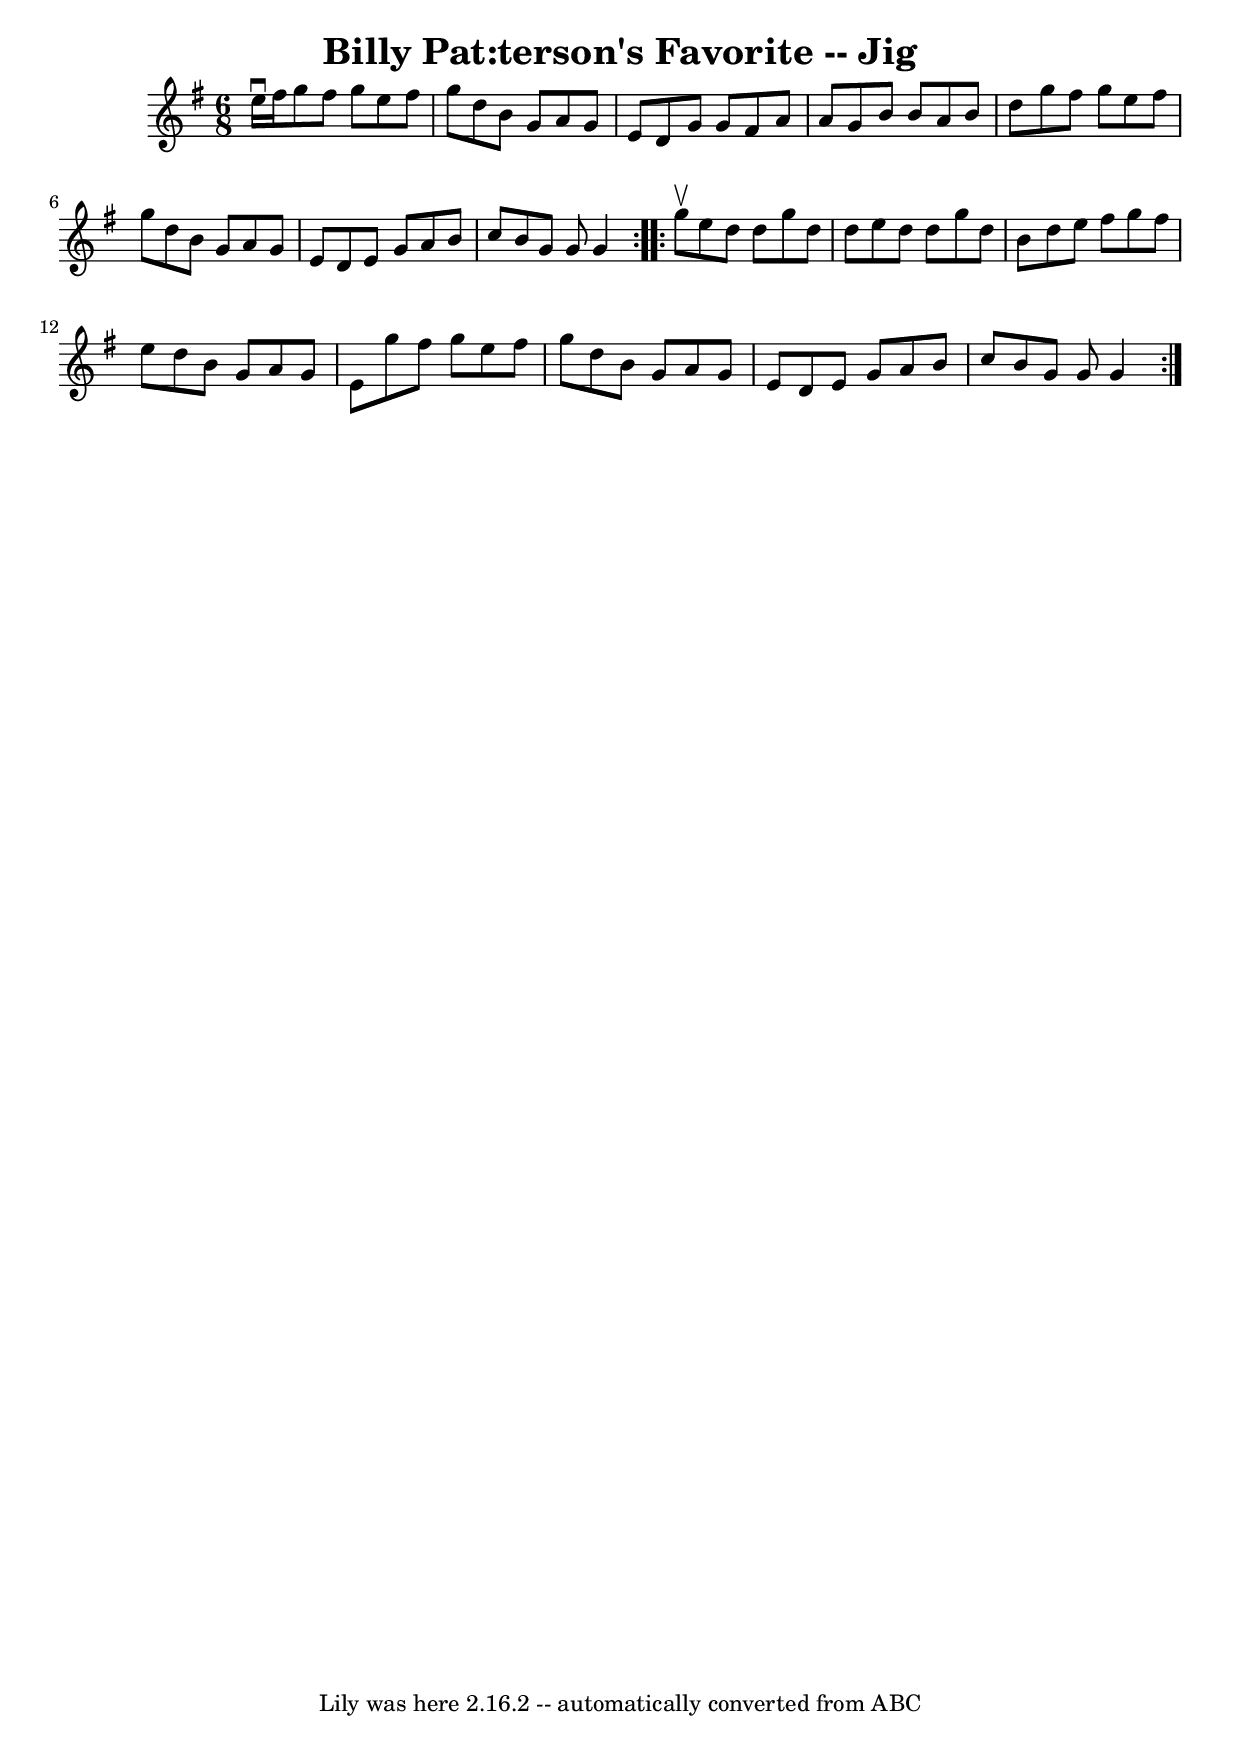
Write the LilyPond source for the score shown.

\version "2.7.40"
\include "Mammoth.ily"
\header {
	%% book = "Ryan's Mammoth Collection"
	crossRefNumber = "1"
	footnotes = "\\\\83 422"
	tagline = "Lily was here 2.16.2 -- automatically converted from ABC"
	title = "Billy Pat:terson's Favorite -- Jig"
}
voicedefault =  {


\repeat volta 2 {
\time 6/8 
\key g \major e''16^\downbow fis''16  |
 g''8    
fis''8 g''8 e''8 fis''8 g''8    |
 d''8 b'8 g'8    
a'8 g'8 e'8    |
 d'8 g'8 g'8 fis'8 a'8 a'8    
|
 g'8 b'8 b'8 a'8 b'8 d''8    |
 g''8    
fis''8 g''8 e''8 fis''8 g''8    |
 d''8 b'8 g'8    
a'8 g'8 e'8    |
 d'8 e'8 g'8 a'8 b'8 c''8    
|
 b'8 g'8 g'8 g'4    }     \repeat volta 2 { g''8^\upbow 
|
 e''8 d''8 d''8 g''8 d''8 d''8    |
 e''8    
d''8 d''8 g''8 d''8 b'8    |
 d''8 e''8 fis''8    
g''8 fis''8 e''8    |
 d''8 b'8 g'8 a'8 g'8 e'8    
|
 g''8 fis''8 g''8 e''8 fis''8 g''8    |
   
d''8 b'8 g'8 a'8 g'8 e'8    |
 d'8 e'8 g'8 a'8  
 b'8 c''8    |
 b'8 g'8 g'8 g'4    }   
}

\score{
    <<

	\context Staff="default"
	{
	    \voicedefault 
	}

    >>
	\layout {
	}
	\midi {}
}
